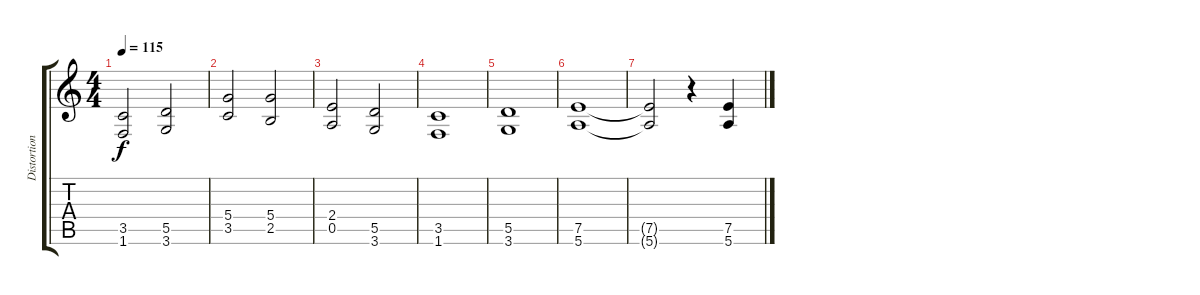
\track ("Distortion" "Distortion") {instrument distortionguitar}
\staff {score tabs}
\tuning (E4 B3 G3 D3 A2 E2) {hide}
\ts (4 4)
\tempo 115
\clef g2
\ks c
(3.5 1.6).2{dy f} (5.5 3.6).2 |
(5.4 3.5).2 (5.4 2.5).2 |
(2.4 0.5).2 (5.5 3.6).2 |
(3.5 1.6).1 |
(5.5 3.6).1 |
(7.5 5.6).1 |
(7.5{t} 5.6{t}).2 r.4 (7.5 5.6).4
